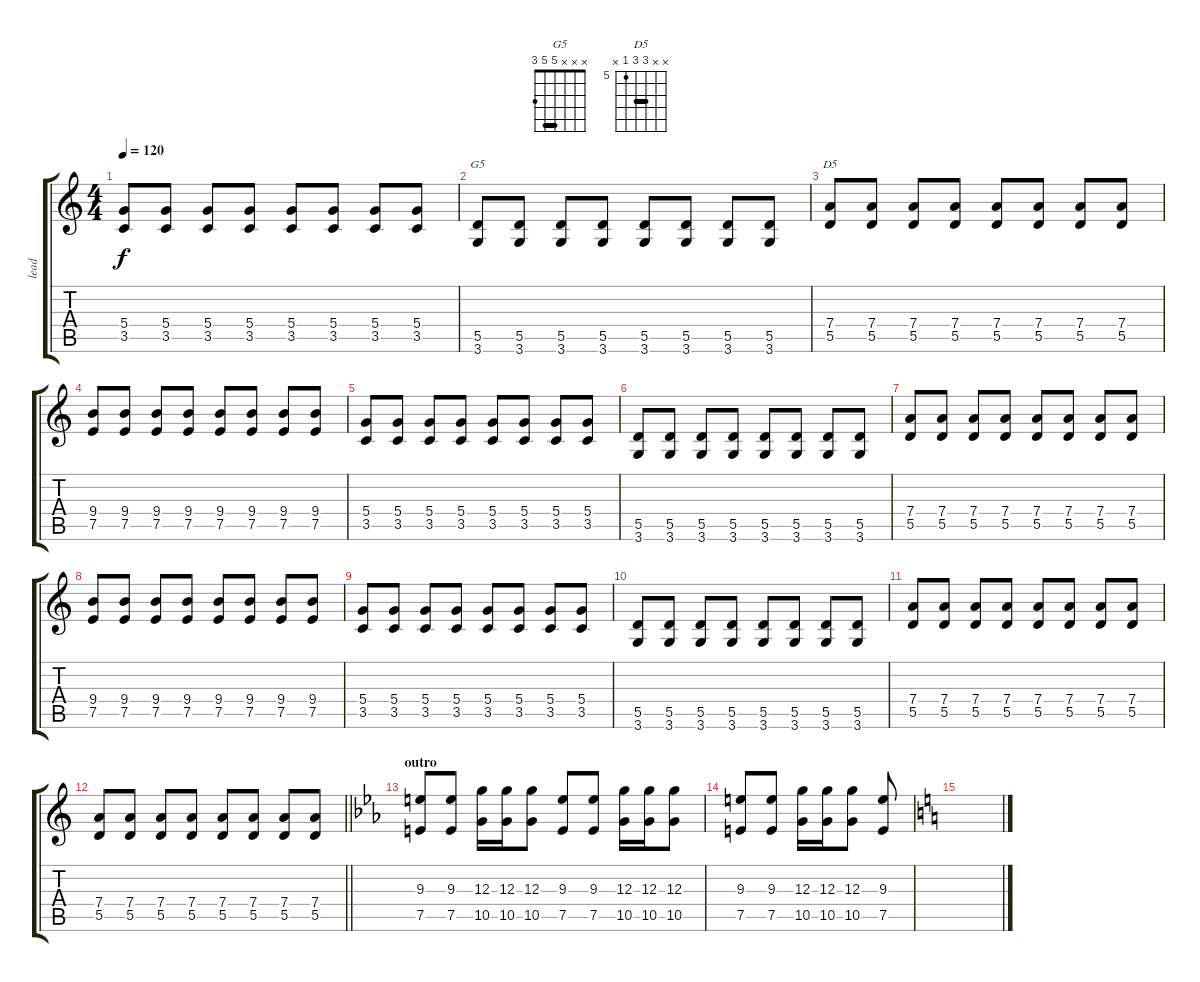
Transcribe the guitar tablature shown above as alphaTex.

\track ("lead" "lead") {instrument distortionguitar}
\staff {score tabs}
\tuning (E4 B3 G3 D3 A2 E2) {hide}
\chord ("G5" x x x 5 5 3) {barre 5}
\chord ("D5" x x 7 7 5 x) {firstfret 5 barre 7}
\ts (4 4)
\tempo 120
\clef g2
\ks c
(5.4 3.5).8{dy f} (5.4 3.5).8 (5.4 3.5).8 (5.4 3.5).8 (5.4 3.5).8 (5.4 3.5).8 (5.4 3.5).8 (5.4 3.5).8 |
(5.5 3.6).8{ch "G5"} (5.5 3.6).8 (5.5 3.6).8 (5.5 3.6).8 (5.5 3.6).8 (5.5 3.6).8 (5.5 3.6).8 (5.5 3.6).8 |
(7.4 5.5).8{ch "D5"} (7.4 5.5).8 (7.4 5.5).8 (7.4 5.5).8 (7.4 5.5).8 (7.4 5.5).8 (7.4 5.5).8 (7.4 5.5).8 |
(9.4 7.5).8 (9.4 7.5).8 (9.4 7.5).8 (9.4 7.5).8 (9.4 7.5).8 (9.4 7.5).8 (9.4 7.5).8 (9.4 7.5).8 |
(5.4 3.5).8 (5.4 3.5).8 (5.4 3.5).8 (5.4 3.5).8 (5.4 3.5).8 (5.4 3.5).8 (5.4 3.5).8 (5.4 3.5).8 |
(5.5 3.6).8 (5.5 3.6).8 (5.5 3.6).8 (5.5 3.6).8 (5.5 3.6).8 (5.5 3.6).8 (5.5 3.6).8 (5.5 3.6).8 |
(7.4 5.5).8 (7.4 5.5).8 (7.4 5.5).8 (7.4 5.5).8 (7.4 5.5).8 (7.4 5.5).8 (7.4 5.5).8 (7.4 5.5).8 |
(9.4 7.5).8 (9.4 7.5).8 (9.4 7.5).8 (9.4 7.5).8 (9.4 7.5).8 (9.4 7.5).8 (9.4 7.5).8 (9.4 7.5).8 |
(5.4 3.5).8 (5.4 3.5).8 (5.4 3.5).8 (5.4 3.5).8 (5.4 3.5).8 (5.4 3.5).8 (5.4 3.5).8 (5.4 3.5).8 |
(5.5 3.6).8 (5.5 3.6).8 (5.5 3.6).8 (5.5 3.6).8 (5.5 3.6).8 (5.5 3.6).8 (5.5 3.6).8 (5.5 3.6).8 |
(7.4 5.5).8 (7.4 5.5).8 (7.4 5.5).8 (7.4 5.5).8 (7.4 5.5).8 (7.4 5.5).8 (7.4 5.5).8 (7.4 5.5).8 |
\barLineRight lightlight
(7.4 5.5).8 (7.4 5.5).8 (7.4 5.5).8 (7.4 5.5).8 (7.4 5.5).8 (7.4 5.5).8 (7.4 5.5).8 (7.4 5.5).8 |
\section ("" "outro")
\ks eb
(9.3 7.5).8 (9.3 7.5).8 (12.3 10.5).16 (12.3 10.5).16 (12.3 10.5).8 (9.3 7.5).8 (9.3 7.5).8 (12.3 10.5).16 (12.3 10.5).16 (12.3 10.5).8 |
(9.3 7.5).8 (9.3 7.5).8 (12.3 10.5).16 (12.3 10.5).16 (12.3 10.5).8 (9.3 7.5).8 |
\ks c
